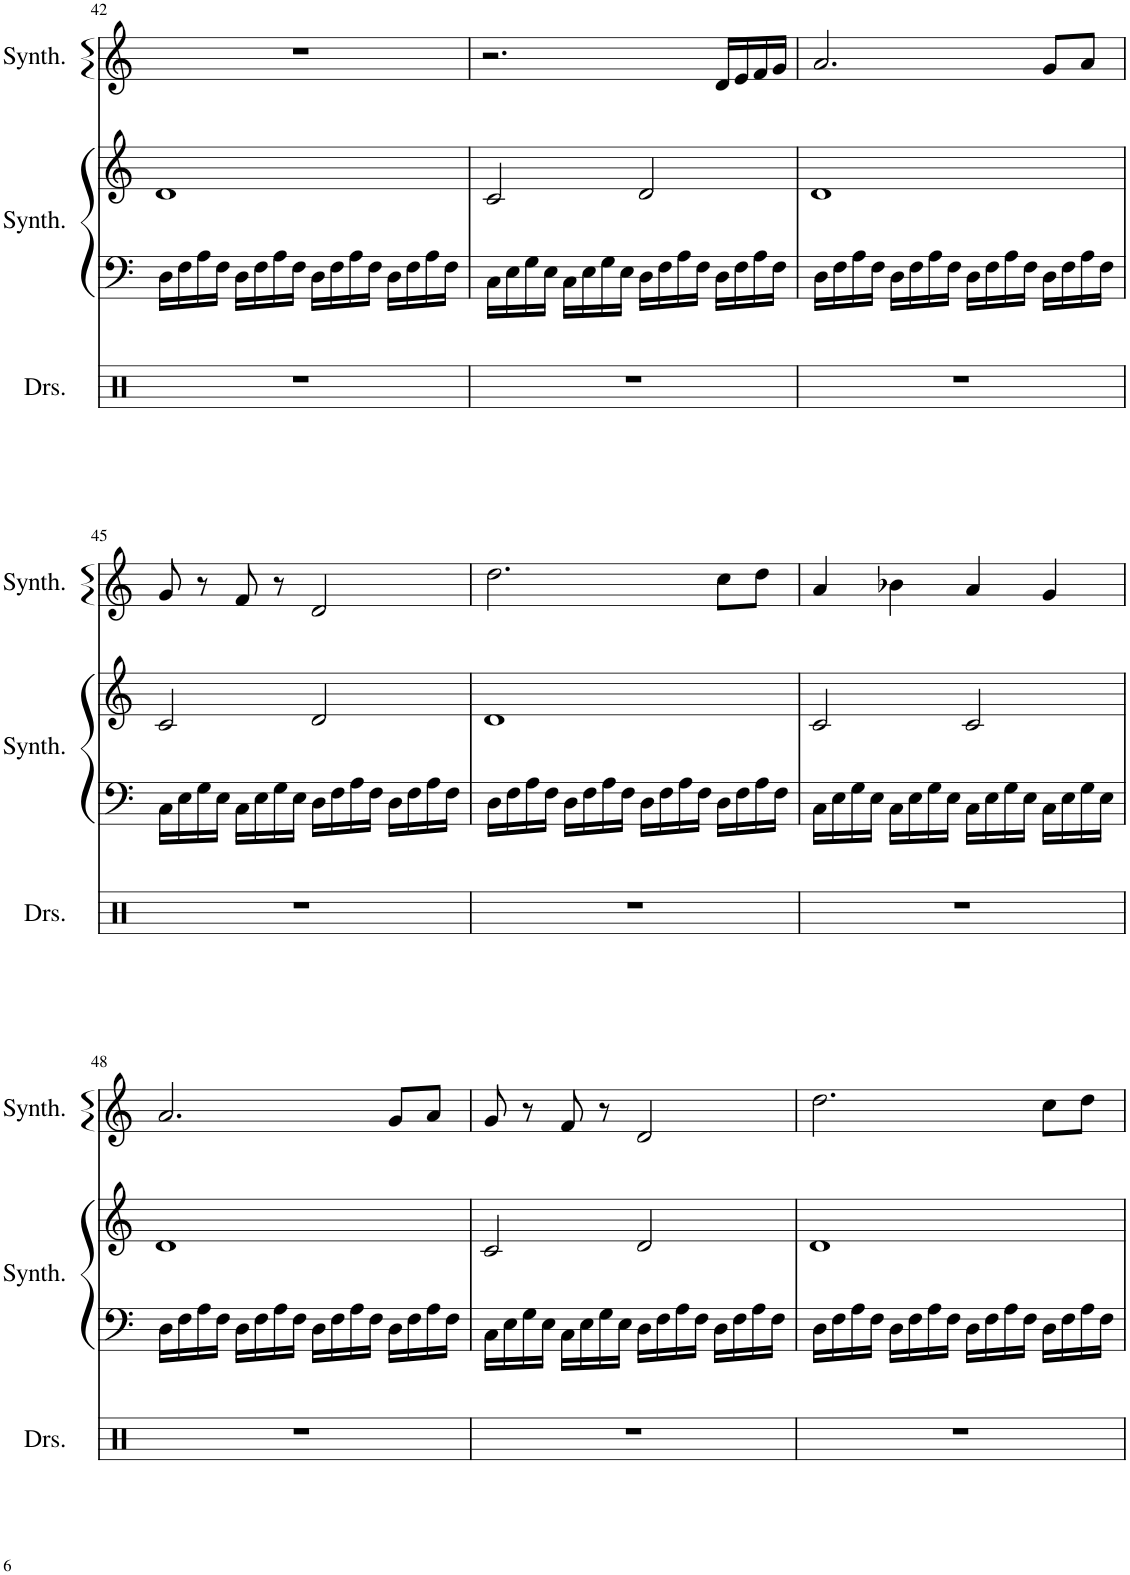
**kern	**kern	**kern	**kern
*part3	*part2	*part2	*part1
*staff4	*staff3	*staff2	*staff1
*I"Drumset	*I"Keyboard Synthesizer	*	*I"Keyboard Synthesizer
*I'Drs.	*I'Synth.	*	*I'Synth.
!!LO:PB:g=z
*clefX	*clefF4	*clefG2	*clefG2
*k[]	*k[]	*k[]	*k[]
*M4/4	*M4/4	*M4/4	*M4/4
=42	=42	=42	=42
1r	16D\LL	1d	1r
.	16F\	.	.
.	16A\	.	.
.	16F\JJ	.	.
.	16D\LL	.	.
.	16F\	.	.
.	16A\	.	.
.	16F\JJ	.	.
.	16D\LL	.	.
.	16F\	.	.
.	16A\	.	.
.	16F\JJ	.	.
.	16D\LL	.	.
.	16F\	.	.
.	16A\	.	.
.	16F\JJ	.	.
=43	=43	=43	=43
1r	16C\LL	2c/	2.r
.	16E\	.	.
.	16G\	.	.
.	16E\JJ	.	.
.	16C\LL	.	.
.	16E\	.	.
.	16G\	.	.
.	16E\JJ	.	.
.	16D\LL	2d/	.
.	16F\	.	.
.	16A\	.	.
.	16F\JJ	.	.
.	16D\LL	.	16d/LL
.	16F\	.	16e/
.	16A\	.	16f/
.	16F\JJ	.	16g/JJ
=44	=44	=44	=44
1r	16D\LL	1d	2.a/
.	16F\	.	.
.	16A\	.	.
.	16F\JJ	.	.
.	16D\LL	.	.
.	16F\	.	.
.	16A\	.	.
.	16F\JJ	.	.
.	16D\LL	.	.
.	16F\	.	.
.	16A\	.	.
.	16F\JJ	.	.
.	16D\LL	.	8g/L
.	16F\	.	.
.	16A\	.	8a/J
.	16F\JJ	.	.
!!LO:LB:g=z
=45	=45	=45	=45
1r	16C\LL	2c/	8g/
.	16E\	.	.
.	16G\	.	8r
.	16E\JJ	.	.
.	16C\LL	.	8f/
.	16E\	.	.
.	16G\	.	8r
.	16E\JJ	.	.
.	16D\LL	2d/	2d/
.	16F\	.	.
.	16A\	.	.
.	16F\JJ	.	.
.	16D\LL	.	.
.	16F\	.	.
.	16A\	.	.
.	16F\JJ	.	.
=46	=46	=46	=46
1r	16D\LL	1d	2.dd\
.	16F\	.	.
.	16A\	.	.
.	16F\JJ	.	.
.	16D\LL	.	.
.	16F\	.	.
.	16A\	.	.
.	16F\JJ	.	.
.	16D\LL	.	.
.	16F\	.	.
.	16A\	.	.
.	16F\JJ	.	.
.	16D\LL	.	8cc\L
.	16F\	.	.
.	16A\	.	8dd\J
.	16F\JJ	.	.
=47	=47	=47	=47
1r	16C\LL	2c/	4a/
.	16E\	.	.
.	16G\	.	.
.	16E\JJ	.	.
.	16C\LL	.	4b-X\
.	16E\	.	.
.	16G\	.	.
.	16E\JJ	.	.
.	16C\LL	2c/	4a/
.	16E\	.	.
.	16G\	.	.
.	16E\JJ	.	.
.	16C\LL	.	4g/
.	16E\	.	.
.	16G\	.	.
.	16E\JJ	.	.
!!LO:LB:g=z
=48	=48	=48	=48
1r	16D\LL	1d	2.a/
.	16F\	.	.
.	16A\	.	.
.	16F\JJ	.	.
.	16D\LL	.	.
.	16F\	.	.
.	16A\	.	.
.	16F\JJ	.	.
.	16D\LL	.	.
.	16F\	.	.
.	16A\	.	.
.	16F\JJ	.	.
.	16D\LL	.	8g/L
.	16F\	.	.
.	16A\	.	8a/J
.	16F\JJ	.	.
=49	=49	=49	=49
1r	16C\LL	2c/	8g/
.	16E\	.	.
.	16G\	.	8r
.	16E\JJ	.	.
.	16C\LL	.	8f/
.	16E\	.	.
.	16G\	.	8r
.	16E\JJ	.	.
.	16D\LL	2d/	2d/
.	16F\	.	.
.	16A\	.	.
.	16F\JJ	.	.
.	16D\LL	.	.
.	16F\	.	.
.	16A\	.	.
.	16F\JJ	.	.
=50	=50	=50	=50
1r	16D\LL	1d	2.dd\
.	16F\	.	.
.	16A\	.	.
.	16F\JJ	.	.
.	16D\LL	.	.
.	16F\	.	.
.	16A\	.	.
.	16F\JJ	.	.
.	16D\LL	.	.
.	16F\	.	.
.	16A\	.	.
.	16F\JJ	.	.
.	16D\LL	.	8cc\L
.	16F\	.	.
.	16A\	.	8dd\J
.	16F\JJ	.	.
=	=	=	=
*-	*-	*-	*-
